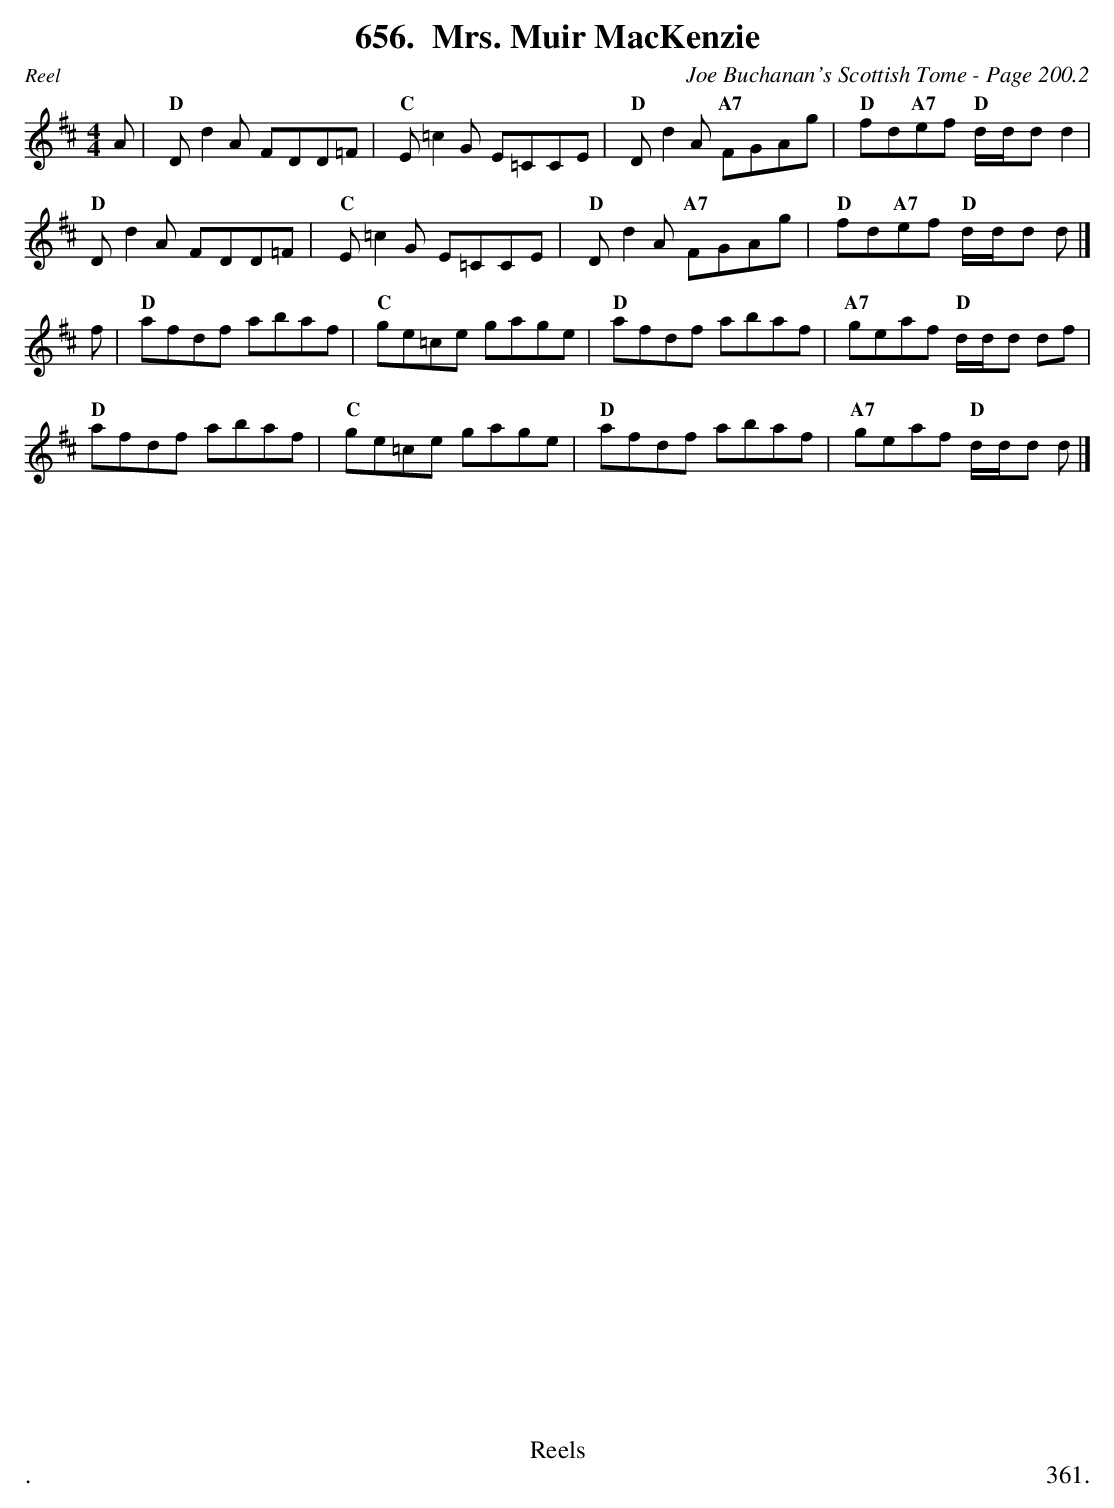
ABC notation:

X:1
T:Mrs. Muir MacKenzie
C:Joe Buchanan's Scottish Tome - Page 200.2
L:1/8
M:4/4
K:D
A | "D"D d2 A FDD=F | "C"E =c2 G E=CCE | "D"D d2 A "A7"FGAg | "D"fd"A7"ef "D"d/d/d d2 |
"D"D d2 A FDD=F | "C"E =c2 G E=CCE | "D"D d2 A "A7"FGAg | "D"fd"A7"ef "D"d/d/d d |]
f | "D"afdf abaf | "C"ge=ce gage | "D"afdf abaf | "A7"geaf "D"d/d/d df |
"D"afdf abaf | "C"ge=ce gage | "D"afdf abaf | "A7"geaf "D"d/d/d d |]
